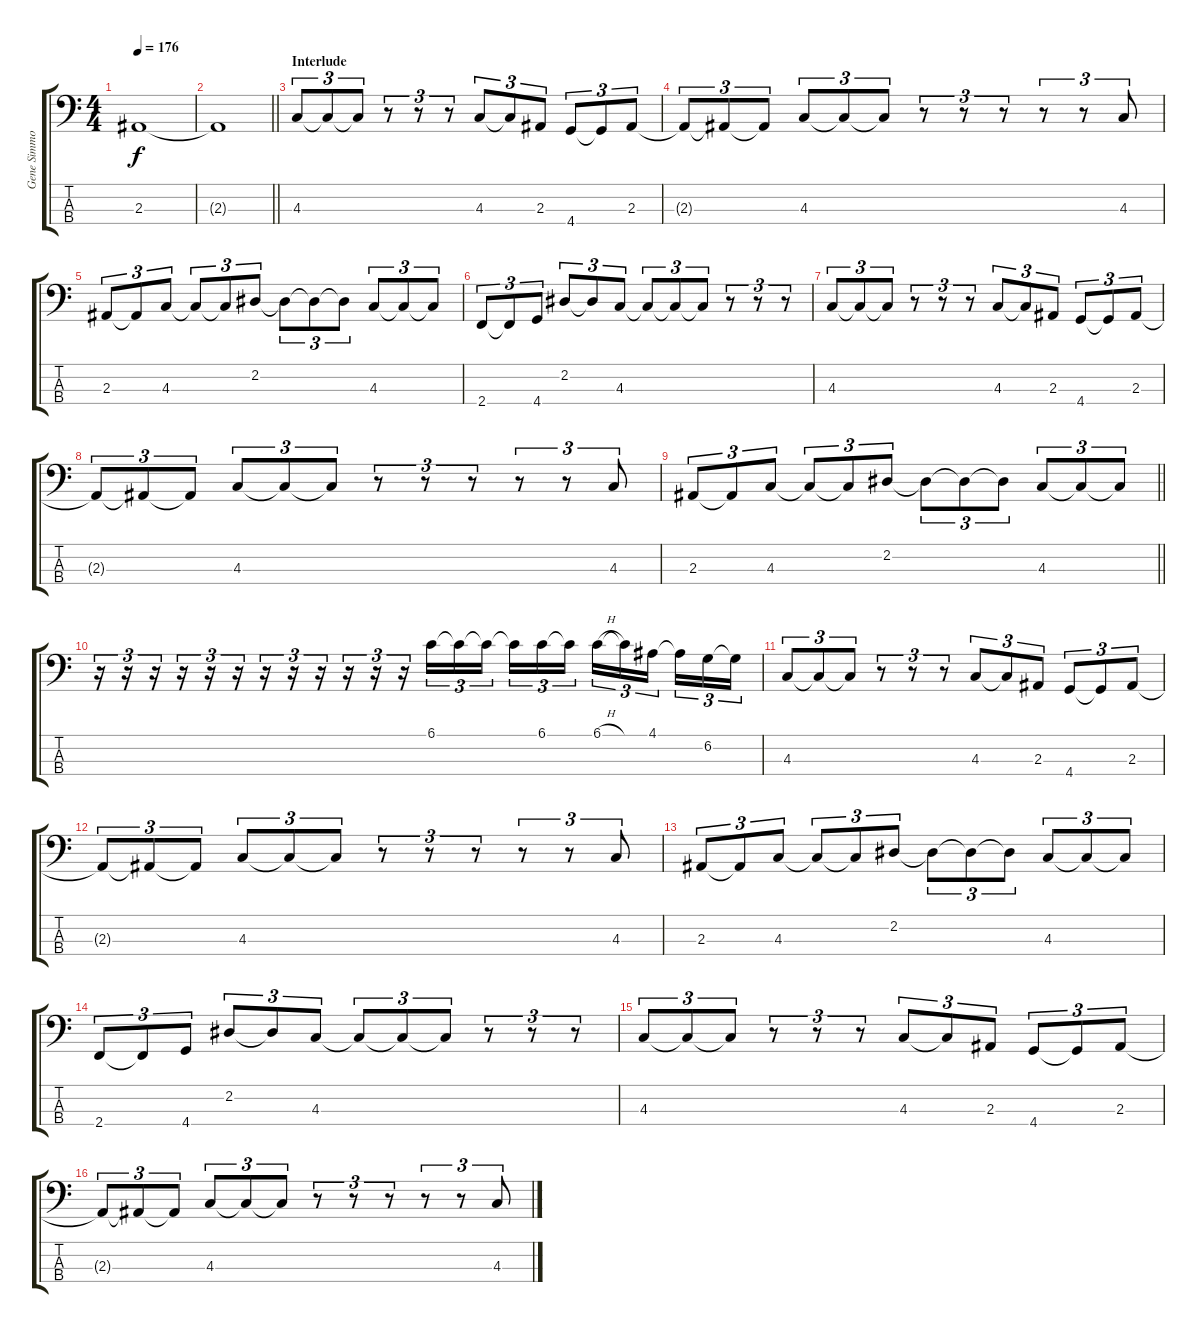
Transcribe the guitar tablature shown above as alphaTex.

\track ("Gene Simmons" "Gene Simmo") {instrument electricbasspick}
\staff {score tabs}
\tuning (Gb2 Db2 Ab1 Eb1) {hide}
\ts (4 4)
\tempo 176
\clef f4
\ks c
2.3{t}.1{dy f} |
\barLineRight lightlight
2.3{t}.1 |
\section ("" "Interlude")
4.3.8{tu (3 2)} 4.3{t}.8{tu (3 2)} 4.3{t}.8{tu (3 2)} r.8{tu (3 2)} r.8{tu (3 2)} r.8{tu (3 2)} 4.3.8{tu (3 2)} 4.3{t}.8{tu (3 2)} 2.3.8{tu (3 2)} 4.4.8{tu (3 2)} 4.4{t}.8{tu (3 2)} 2.3.8{tu (3 2)} |
2.3{t}.8{tu (3 2)} 2.3{t}.8{tu (3 2)} 2.3{t}.8{tu (3 2)} 4.3.8{tu (3 2)} 4.3{t}.8{tu (3 2)} 4.3{t}.8{tu (3 2)} r.8{tu (3 2)} r.8{tu (3 2)} r.8{tu (3 2)} r.8{tu (3 2)} r.8{tu (3 2)} 4.3.8{tu (3 2)} |
2.3.8{tu (3 2)} 2.3{t}.8{tu (3 2)} 4.3.8{tu (3 2)} 4.3{t}.8{tu (3 2)} 4.3{t}.8{tu (3 2)} 2.2.8{tu (3 2)} 2.2{t}.8{tu (3 2)} 2.2{t}.8{tu (3 2)} 2.2{t}.8{tu (3 2)} 4.3.8{tu (3 2)} 4.3{t}.8{tu (3 2)} 4.3{t}.8{tu (3 2)} |
2.4.8{tu (3 2)} 2.4{t}.8{tu (3 2)} 4.4.8{tu (3 2)} 2.2.8{tu (3 2)} 2.2{t}.8{tu (3 2)} 4.3.8{tu (3 2)} 4.3{t}.8{tu (3 2)} 4.3{t}.8{tu (3 2)} 4.3{t}.8{tu (3 2)} r.8{tu (3 2)} r.8{tu (3 2)} r.8{tu (3 2)} |
4.3.8{tu (3 2)} 4.3{t}.8{tu (3 2)} 4.3{t}.8{tu (3 2)} r.8{tu (3 2)} r.8{tu (3 2)} r.8{tu (3 2)} 4.3.8{tu (3 2)} 4.3{t}.8{tu (3 2)} 2.3.8{tu (3 2)} 4.4.8{tu (3 2)} 4.4{t}.8{tu (3 2)} 2.3.8{tu (3 2)} |
2.3{t}.8{tu (3 2)} 2.3{t}.8{tu (3 2)} 2.3{t}.8{tu (3 2)} 4.3.8{tu (3 2)} 4.3{t}.8{tu (3 2)} 4.3{t}.8{tu (3 2)} r.8{tu (3 2)} r.8{tu (3 2)} r.8{tu (3 2)} r.8{tu (3 2)} r.8{tu (3 2)} 4.3.8{tu (3 2)} |
\barLineRight lightlight
2.3.8{tu (3 2)} 2.3{t}.8{tu (3 2)} 4.3.8{tu (3 2)} 4.3{t}.8{tu (3 2)} 4.3{t}.8{tu (3 2)} 2.2.8{tu (3 2)} 2.2{t}.8{tu (3 2)} 2.2{t}.8{tu (3 2)} 2.2{t}.8{tu (3 2)} 4.3.8{tu (3 2)} 4.3{t}.8{tu (3 2)} 4.3{t}.8{tu (3 2)} |
r.16{tu (3 2)} r.16{tu (3 2)} r.16{tu (3 2)} r.16{tu (3 2)} r.16{tu (3 2)} r.16{tu (3 2)} r.16{tu (3 2)} r.16{tu (3 2)} r.16{tu (3 2)} r.16{tu (3 2)} r.16{tu (3 2)} r.16{tu (3 2)} 6.1.16{tu (3 2)} 6.1{t}.16{tu (3 2)} 6.1{t}.16{tu (3 2) beam splitsecondary} 6.1{t}.16{tu (3 2)} 6.1.16{tu (3 2)} 6.1{t}.16{tu (3 2)} 6.1{h}.16{tu (3 2)} 6.1{t}.16{tu (3 2)} 4.1.16{tu (3 2) beam splitsecondary} 4.1{t}.16{tu (3 2)} 6.2.16{tu (3 2)} 6.2{t}.16{tu (3 2)} |
4.3.8{tu (3 2)} 4.3{t}.8{tu (3 2)} 4.3{t}.8{tu (3 2)} r.8{tu (3 2)} r.8{tu (3 2)} r.8{tu (3 2)} 4.3.8{tu (3 2)} 4.3{t}.8{tu (3 2)} 2.3.8{tu (3 2)} 4.4.8{tu (3 2)} 4.4{t}.8{tu (3 2)} 2.3.8{tu (3 2)} |
2.3{t}.8{tu (3 2)} 2.3{t}.8{tu (3 2)} 2.3{t}.8{tu (3 2)} 4.3.8{tu (3 2)} 4.3{t}.8{tu (3 2)} 4.3{t}.8{tu (3 2)} r.8{tu (3 2)} r.8{tu (3 2)} r.8{tu (3 2)} r.8{tu (3 2)} r.8{tu (3 2)} 4.3.8{tu (3 2)} |
2.3.8{tu (3 2)} 2.3{t}.8{tu (3 2)} 4.3.8{tu (3 2)} 4.3{t}.8{tu (3 2)} 4.3{t}.8{tu (3 2)} 2.2.8{tu (3 2)} 2.2{t}.8{tu (3 2)} 2.2{t}.8{tu (3 2)} 2.2{t}.8{tu (3 2)} 4.3.8{tu (3 2)} 4.3{t}.8{tu (3 2)} 4.3{t}.8{tu (3 2)} |
2.4.8{tu (3 2)} 2.4{t}.8{tu (3 2)} 4.4.8{tu (3 2)} 2.2.8{tu (3 2)} 2.2{t}.8{tu (3 2)} 4.3.8{tu (3 2)} 4.3{t}.8{tu (3 2)} 4.3{t}.8{tu (3 2)} 4.3{t}.8{tu (3 2)} r.8{tu (3 2)} r.8{tu (3 2)} r.8{tu (3 2)} |
4.3.8{tu (3 2)} 4.3{t}.8{tu (3 2)} 4.3{t}.8{tu (3 2)} r.8{tu (3 2)} r.8{tu (3 2)} r.8{tu (3 2)} 4.3.8{tu (3 2)} 4.3{t}.8{tu (3 2)} 2.3.8{tu (3 2)} 4.4.8{tu (3 2)} 4.4{t}.8{tu (3 2)} 2.3.8{tu (3 2)} |
2.3{t}.8{tu (3 2)} 2.3{t}.8{tu (3 2)} 2.3{t}.8{tu (3 2)} 4.3.8{tu (3 2)} 4.3{t}.8{tu (3 2)} 4.3{t}.8{tu (3 2)} r.8{tu (3 2)} r.8{tu (3 2)} r.8{tu (3 2)} r.8{tu (3 2)} r.8{tu (3 2)} 4.3.8{tu (3 2)}
